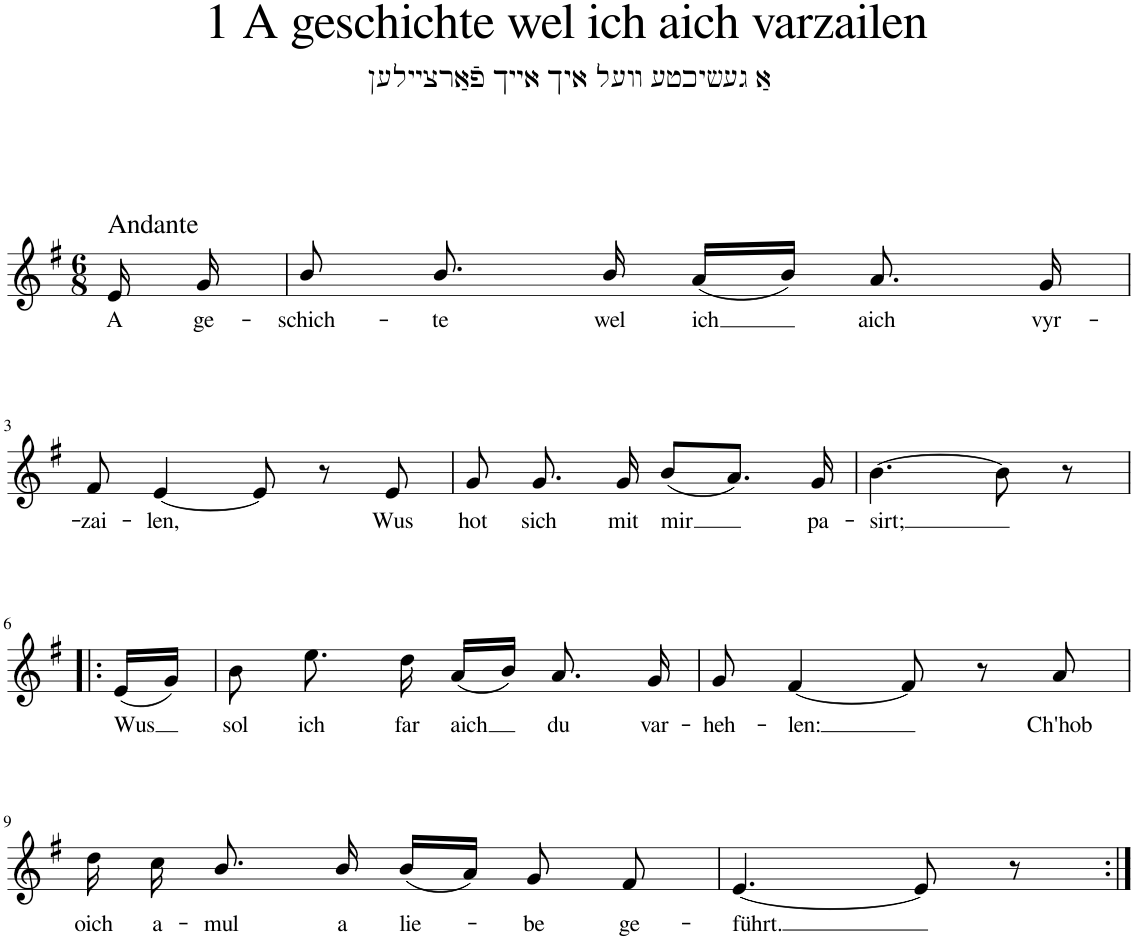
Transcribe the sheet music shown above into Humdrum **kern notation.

**kern	**text
*part1	*part1
*staff1	*staff1
*I"Piano	*
*I'Pno.	*
*clefG2	*
*k[f#]	*
*M6/8	*
=1	=1
!LO:TX:a:t=Andante	!
!	!LO:LY:b
16e/	A
!	!LO:LY:b
16g/	ge-
=2	=2
!	!LO:LY:b
8b/	-schich-
!	!LO:LY:b
8.b/	-te
!	!LO:LY:b
16b/	wel
!	!LO:LY:b
(16a/LL	ich
16b/JJ)	.
!	!LO:LY:b
8.a/	aich
!	!LO:LY:b
16g/	vyr-
!!LO:LB:g=z
=3	=3
!	!LO:LY:b
8f#/	-zai-
!	!LO:LY:b
[4e/	-len,
8e/]	.
8r	.
!	!LO:LY:b
8e/	Wus
=4	=4
!	!LO:LY:b
8g/	hot
!	!LO:LY:b
8.g/	sich
!	!LO:LY:b
16g/	mit
!	!LO:LY:b
(8b/L	mir
8.a/J)	.
!	!LO:LY:b
16g/	pa-
=5	=5
!	!LO:LY:b
[4.b\	-sirt;
8b\]	.
8r	.
!!LO:LB:g=z
=6!|:	=6!|:
!	!LO:LY:b
(16e/LL	Wus
16g/JJ)	.
=7	=7
!	!LO:LY:b
8b\	sol
!	!LO:LY:b
8.ee\	ich
!	!LO:LY:b
16dd\	far
!	!LO:LY:b
(16a/LL	aich
16b/JJ)	.
!	!LO:LY:b
8.a/	du
!	!LO:LY:b
16g/	var-
=8	=8
!	!LO:LY:b
8g/	-heh-
!	!LO:LY:b
[4f#/	-len:
8f#/]	.
8r	.
!	!LO:LY:b
8a/	Ch'hob
!!LO:LB:g=z
=9	=9
!	!LO:LY:b
16dd\	oich
!	!LO:LY:b
16cc\	a-
!	!LO:LY:b
8.b/	-mul
!	!LO:LY:b
16b/	a
!	!LO:LY:b
(16b/LL	lie-
16a/JJ)	.
!	!LO:LY:b
8g/	-be
!	!LO:LY:b
8f#/	ge-
=10	=10
!	!LO:LY:b
[4.e/	-führt.
8e/]	.
8r	.
=:|!	=:|!
*-	*-
